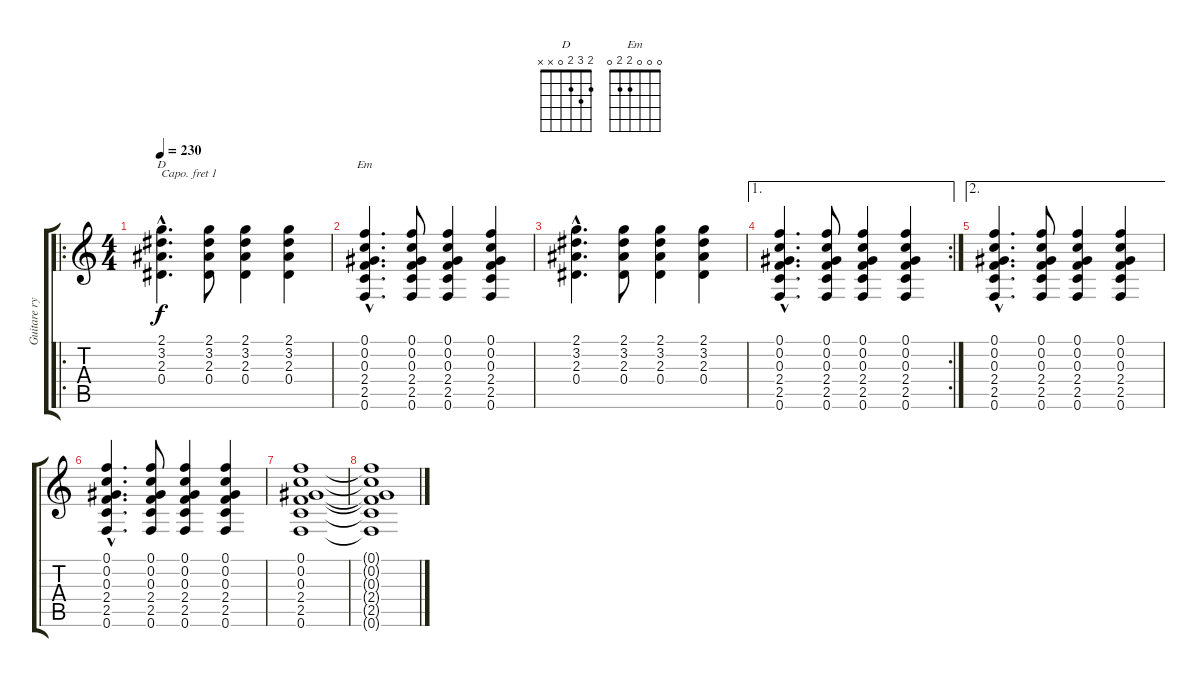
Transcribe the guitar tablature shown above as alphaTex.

\track ("Guitare rythmique" "Guitare ry") {instrument acousticguitarsteel}
\staff {score tabs}
\capo 1
\tuning (E4 B3 G3 D3 A2 E2) {hide}
\chord ("D" 2 3 2 0 x x)
\chord ("Em" 0 0 0 2 2 0)
\ro
\ts (4 4)
\tempo 230
\clef g2
\ks c
(2.1{hac} 3.2{hac} 2.3{hac} 0.4{hac}).4{d ch "D" dy f} (2.1 3.2 2.3 0.4).8 (2.1 3.2 2.3 0.4).4 (2.1 3.2 2.3 0.4).4 |
(0.1{hac} 0.2{hac} 0.3{hac} 2.4{hac} 2.5{hac} 0.6{hac}).4{d ch "Em"} (0.1 0.2 0.3 2.4 2.5 0.6).8 (0.1 0.2 0.3 2.4 2.5 0.6).4 (0.1 0.2 0.3 2.4 2.5 0.6).4 |
(2.1{hac} 3.2{hac} 2.3{hac} 0.4{hac}).4{d} (2.1 3.2 2.3 0.4).8 (2.1 3.2 2.3 0.4).4 (2.1 3.2 2.3 0.4).4 |
\ae 1
\rc 2
(0.1{hac} 0.2{hac} 0.3{hac} 2.4{hac} 2.5{hac} 0.6{hac}).4{d} (0.1 0.2 0.3 2.4 2.5 0.6).8 (0.1 0.2 0.3 2.4 2.5 0.6).4 (0.1 0.2 0.3 2.4 2.5 0.6).4 |
\ae 2
(0.1{hac} 0.2{hac} 0.3{hac} 2.4{hac} 2.5{hac} 0.6{hac}).4{d} (0.1 0.2 0.3 2.4 2.5 0.6).8 (0.1 0.2 0.3 2.4 2.5 0.6).4 (0.1 0.2 0.3 2.4 2.5 0.6).4 |
(0.1{hac} 0.2{hac} 0.3{hac} 2.4{hac} 2.5{hac} 0.6{hac}).4{d} (0.1 0.2 0.3 2.4 2.5 0.6).8 (0.1 0.2 0.3 2.4 2.5 0.6).4 (0.1 0.2 0.3 2.4 2.5 0.6).4 |
(0.1 0.2 0.3 2.4 2.5 0.6).1 |
(0.1{t} 0.2{t} 0.3{t} 2.4{t} 2.5{t} 0.6{t}).1
